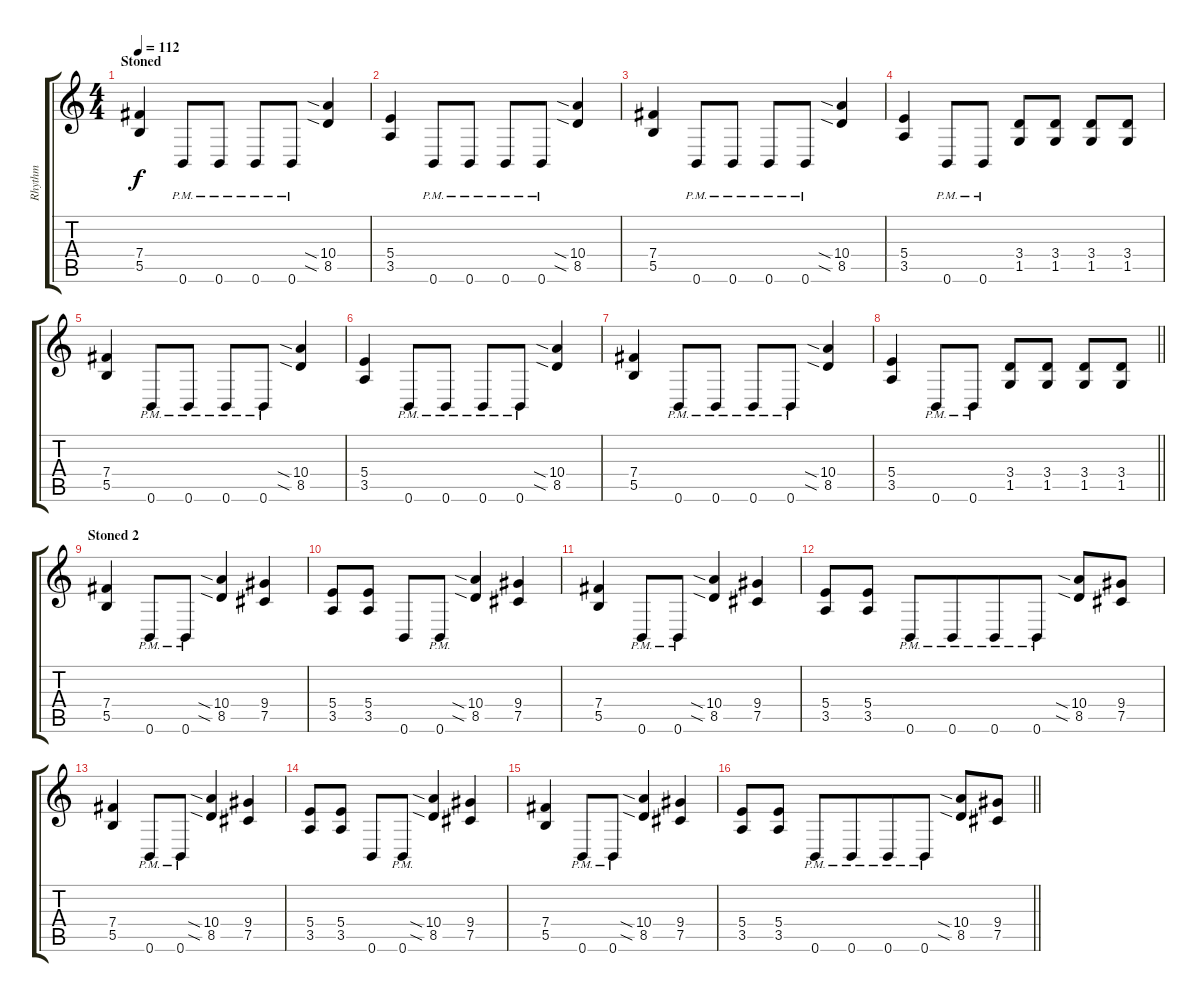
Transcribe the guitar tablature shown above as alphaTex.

\track ("Rhythm" "Rhythm") {instrument distortionguitar}
\staff {score tabs}
\tuning (Db4 Ab3 E3 B2 Gb2 B1) {hide}
\ts (4 4)
\section ("" "Stoned")
\tempo 112
\clef g2
\ks c
(7.4 5.5).4{dy f} 0.6{pm}.8 0.6{pm}.8 0.6{pm}.8 0.6{pm}.8 (10.4{sia} 8.5{sia}).4 |
(5.4 3.5).4 0.6{pm}.8 0.6{pm}.8 0.6{pm}.8 0.6{pm}.8 (10.4{sia} 8.5{sia}).4 |
(7.4 5.5).4 0.6{pm}.8 0.6{pm}.8 0.6{pm}.8 0.6{pm}.8 (10.4{sia} 8.5{sia}).4 |
(5.4 3.5).4 0.6{pm}.8 0.6{pm}.8 (3.4 1.5).8 (3.4 1.5).8 (3.4 1.5).8{beam merge} (3.4 1.5).8 |
(7.4 5.5).4 0.6{pm}.8 0.6{pm}.8 0.6{pm}.8 0.6{pm}.8 (10.4{sia} 8.5{sia}).4 |
(5.4 3.5).4 0.6{pm}.8 0.6{pm}.8 0.6{pm}.8 0.6{pm}.8 (10.4{sia} 8.5{sia}).4 |
(7.4 5.5).4 0.6{pm}.8 0.6{pm}.8 0.6{pm}.8 0.6{pm}.8 (10.4{sia} 8.5{sia}).4 |
\barLineRight lightlight
(5.4 3.5).4 0.6{pm}.8 0.6{pm}.8 (3.4 1.5).8 (3.4 1.5).8 (3.4 1.5).8{beam merge} (3.4 1.5).8 |
\section ("" "Stoned 2")
(7.4 5.5).4 0.6{pm}.8 0.6{pm}.8 (10.4{sia} 8.5{sia}).4{beam merge} (9.4 7.5).4 |
(5.4 3.5).8 (5.4 3.5).8 0.6.8 0.6{pm}.8 (10.4{sia} 8.5{sia}).4{beam merge} (9.4 7.5).4 |
(7.4 5.5).4 0.6{pm}.8 0.6{pm}.8 (10.4{sia} 8.5{sia}).4{beam merge} (9.4 7.5).4 |
(5.4 3.5).8{beam merge} (5.4 3.5).8 0.6{pm}.8 0.6{pm}.8{beam merge} 0.6{pm}.8 0.6{pm}.8 (10.4{sia} 8.5{sia}).8{beam merge} (9.4 7.5).8 |
(7.4 5.5).4 0.6{pm}.8 0.6{pm}.8 (10.4{sia} 8.5{sia}).4{beam merge} (9.4 7.5).4 |
(5.4 3.5).8 (5.4 3.5).8 0.6.8 0.6{pm}.8 (10.4{sia} 8.5{sia}).4{beam merge} (9.4 7.5).4 |
(7.4 5.5).4 0.6{pm}.8 0.6{pm}.8 (10.4{sia} 8.5{sia}).4{beam merge} (9.4 7.5).4 |
\barLineRight lightlight
(5.4 3.5).8{beam merge} (5.4 3.5).8 0.6{pm}.8 0.6{pm}.8{beam merge} 0.6{pm}.8 0.6{pm}.8 (10.4{sia} 8.5{sia}).8{beam merge} (9.4 7.5).8
